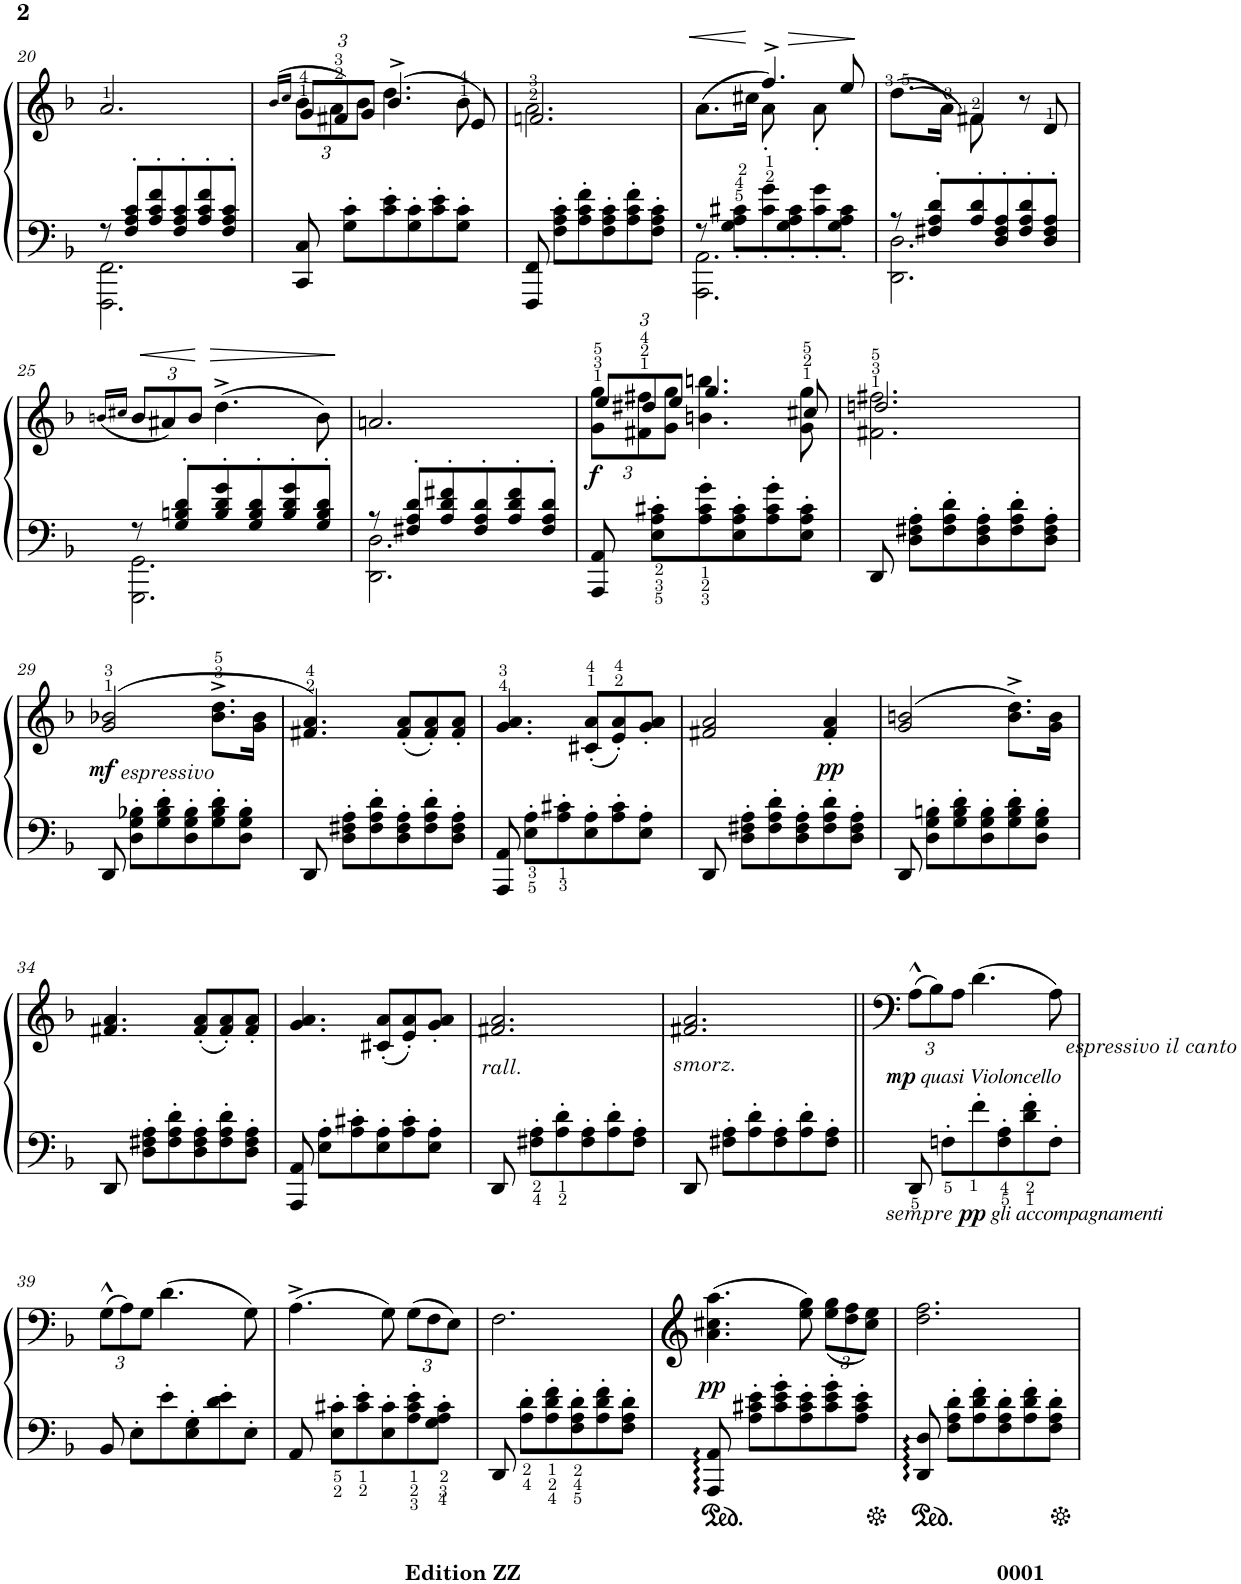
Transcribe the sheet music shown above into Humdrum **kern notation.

**kern	**kern	**dynam
*part1	*part1	*part1
*staff2	*staff1	*staff1/2
*I"Piano	*	*
*I'Pno.	*	*
!!LO:PB:g=z
*clefF4	*clefG2	*
*k[b-]	*k[b-]	*
*M3/4	*M3/4	*
=20	=20	=20
*^	*	*
8r	2.FFF\ 2.FF\	2.a/	.
8F/' 8A/' 8c/'L	.	.	.
8A/' 8c/' 8f/'	.	.	.
8F/' 8A/' 8c/'	.	.	.
8A/' 8c/' 8f/'	.	.	.
8F/' 8A/' 8c/'J	.	.	.
*v	*v	*	*
=21	=21	=21
.	(16qb-/LL	.
.	16qcc/JJ	.
*	*Xbrackettup	*
*	*^	*
8CC/ 8C/	12g/L	12b-\L	.
.	12f#X/)	12a\	.
8G\' 8c\'L	.	.	.
.	12g/J	12b-\J	.
8c\' 8e\'	(4.b-^/	4.dd\	.
8G\' 8c\'	.	.	.
8c\' 8e\'	.	.	.
8G\' 8c\'J	8e/)	8b-\	.
=22	=22	=22	=22
8FFF/ 8FF/	2.fn/	2.a\	.
8F\' 8A\' 8c\'L	.	.	.
8A\' 8c\' 8f\'	.	.	.
8F\' 8A\' 8c\'	.	.	.
8A\' 8c\' 8f\'	.	.	.
8F\' 8A\' 8c\'J	.	.	.
=23	=23	=23	=23
*^	*	*	*
!	!	!	!	!LO:HP:b
8r	2.AAA\ 2.AA\	(8.a\L	4ryy	<
8G\' 8A\' 8c#X\'L	.	.	.	.
.	.	16cc#X\Jk	.	.
8c#\' 8g\'	.	4.ff^/)	8a'\	[
8G\' 8A\' 8c#\'	.	.	8ryy	.
!	!	!	!	!LO:HP:b
8c#\' 8g\'	.	.	8a'\	>
8G\' 8A\' 8c#\'J	.	8ee/	8ryy	.
=24	=24	=24	=24	=24
8r	2.DD\ 2.D\	((8.dd\L	4ryy	.
8F#X/' 8A/' 8d/'L	.	.	.	.
.	.	16a\Jk))	.	.
8A/' 8d/'	.	4f#X/	8f#\	.
8D/' 8F#/' 8A/'	.	.	4.ryy	.
8F#/' 8A/' 8d/'	.	8r	.	.
8D/' 8F#/' 8A/'J	.	8d/	.	.
*	*	*v	*v	*
!!LO:LB:g=z
=25	=25	=25	=25
.	.	(16qbn/LL	.
.	.	16qcc#X/JJ	.
8r	2.GGG\ 2.GG\	12b/L	.
.	.	12a#X/)	.
8G/' 8Bn/' 8d/'L	.	.	.
.	.	12b/J	.
8B/' 8d/' 8g/'	.	(4.dd^\	]
8G/' 8B/' 8d/'	.	.	.
8B/' 8d/' 8g/'	.	.	.
8G/' 8B/' 8d/'J	.	8b\)	.
=26	=26	=26	=26
8r	2.DD\ 2.D\	2.an/	.
8F#X/' 8A/' 8d/'L	.	.	.
8A/' 8d/' 8f#X/'	.	.	.
8F#/' 8A/' 8d/'	.	.	.
8A/' 8d/' 8f#/'	.	.	.
8F#/' 8A/' 8d/'J	.	.	.
*v	*v	*	*
=27	=27	=27
*	*^	*
!	!	!	!LO:DY:b
8AAA/ 8AA/	12ee/L	12g\ 12gg\L	f
.	12dd#X/	12f#X\ 12ff#X\	.
8E\' 8A\' 8c#X\'L	.	.	.
.	12ee/J	12g\ 12gg\J	.
8A\' 8c#\' 8g\'	4.gg/	4.bn\ 4.bbn\	.
8E\' 8A\' 8c#\'	.	.	.
8A\' 8c#\' 8g\'	.	.	.
8E\' 8A\' 8c#\'J	8cc#X/	8g\ 8gg\	.
=28	=28	=28	=28
8DD/	2.ddn/	2.f#X\ 2.ff#X\	.
8D\' 8F#X\' 8A\'L	.	.	.
8F#\' 8A\' 8d\'	.	.	.
8D\' 8F#\' 8A\'	.	.	.
8F#\' 8A\' 8d\'	.	.	.
8D\' 8F#\' 8A\'J	.	.	.
*	*v	*v	*
!!LO:LB:g=z
=29	=29	=29
!	!LO:TX:b:i:t=espressivo	!
!	!	!LO:DY:b
8DD/	(2g/ 2b-X/	mf
8D\' 8G\' 8B-X\'L	.	.
8G\' 8B-\' 8d\'	.	.
8D\' 8G\' 8B-\'	.	.
8G\' 8B-\' 8d\'	8.b-\^ 8.dd\^L	.
8D\' 8G\' 8B-\'J	.	.
.	16g\ 16b-\Jk	.
=30	=30	=30
8DD/	4.f#X/ 4.a/)	.
8D\' 8F#X\' 8A\'L	.	.
8F#\' 8A\' 8d\'	.	.
8D\' 8F#\' 8A\'	(8f#/' 8a/'L	.
8F#\' 8A\' 8d\'	8f#/' 8a/')	.
8D\' 8F#\' 8A\'J	8f#/' 8a/'J	.
=31	=31	=31
8AAA/ 8AA/	4.g/ 4.a/	.
8E\' 8A\'L	.	.
8A\' 8c#X\'	.	.
8E\' 8A\'	(8c#X/' 8a/'L	.
8A\' 8c#\'	8e/' 8a/')	.
8E\' 8A\'J	8g/' 8a/'J	.
=32	=32	=32
8DD/	2f#X/ 2a/	.
8D\' 8F#X\' 8A\'L	.	.
8F#\' 8A\' 8d\'	.	.
8D\' 8F#\' 8A\'	.	.
!	!	!LO:DY:b
8F#\' 8A\' 8d\'	4f#/' 4a/'	pp
8D\' 8F#\' 8A\'J	.	.
=33	=33	=33
8DD/	(2g/ 2bn/	.
8D\' 8G\' 8Bn\'L	.	.
8G\' 8B\' 8d\'	.	.
8D\' 8G\' 8B\'	.	.
8G\' 8B\' 8d\'	8.b\^ 8.dd\^L)	.
8D\' 8G\' 8B\'J	.	.
.	16g\ 16b\Jk	.
!!LO:LB:g=z
=34	=34	=34
8DD/	4.f#X/ 4.a/	.
8D\' 8F#X\' 8A\'L	.	.
8F#\' 8A\' 8d\'	.	.
8D\' 8F#\' 8A\'	(8f#/' 8a/'L	.
8F#\' 8A\' 8d\'	8f#/' 8a/')	.
8D\' 8F#\' 8A\'J	8f#/' 8a/'J	.
=35	=35	=35
8AAA/ 8AA/	4.g/ 4.a/	.
8E\' 8A\'L	.	.
8A\' 8c#X\'	.	.
8E\' 8A\'	(8c#X/' 8a/'L	.
8A\' 8c#\'	8e/' 8a/')	.
8E\' 8A\'J	8g/' 8a/'J	.
=36	=36	=36
!	!LO:TX:b:i:t=rall.	!
8DD/	2.f#X/ 2.a/	.
8F#X\' 8A\'L	.	.
8A\' 8d\'	.	.
8F#\' 8A\'	.	.
8A\' 8d\'	.	.
8F#\' 8A\'J	.	.
=37	=37	=37
!	!LO:TX:b:i:t=smorz.	!
8DD/	2.f#X/ 2.a/	.
8F#X\' 8A\'L	.	.
8A\' 8d\'	.	.
8F#\' 8A\'	.	.
8A\' 8d\'	.	.
8F#\' 8A\'J	.	.
=38||	=38||	=38||
!	!LO:TX:b:i:t=espressivo il canto	!
!	!	!LO:DY:b=2
!	!	!LO:DY:n=1:b=2
!	!	!LO:DY:n=2:b=2
!	!	!LO:DY:n=3:b
!	!	!LO:DY:n=4:b
8DD/	(12A^^\L	other-dynamics pp other-dynamics mp other-dynamics
.	12B-\)	.
8Fn'\L	.	.
.	12A\J	.
8f'\	(4.d\	.
8F\' 8A\'	.	.
8d\' 8f\'	.	.
8F'\J	8A\)	.
!!LO:LB:g=z
=39	=39	=39
8BB-/	(12G^^\L	.
.	12A\)	.
8E'\L	.	.
.	12G\J	.
8e'\	(4.d\	.
8E\' 8G\'	.	.
8d\' 8e\'	.	.
8E'\J	8G\)	.
=40	=40	=40
8AA/	(4.A^\	.
8E\' 8c#X\'L	.	.
8c#\' 8e\'	.	.
8E\' 8c#\'	8G\)	.
8A\' 8c#\' 8e\'	(12G\L	.
.	12F\	.
8G\' 8A\' 8c#\'J	.	.
.	12E\J)	.
=41	=41	=41
!LO:TX:b:B:t=Edition ZZ                                                                               0001	!	!
8DD/	2.F\	.
8A\' 8d\'L	.	.
8A\' 8d\' 8f\'	.	.
8F\' 8A\' 8d\'	.	.
8A\' 8d\' 8f\'	.	.
8F\' 8A\' 8d\'J	.	.
=42	=42	=42
!	!	!LO:DY:b
8AAA/ 8AA/	(4.a\ 4.cc#X\ 4.aa\	pp
8A\' 8c#X\' 8e\'L	.	.
8c#\' 8e\' 8g\'	.	.
8A\' 8c#\' 8e\'	8ee\ 8gg\)	.
8c#\' 8e\' 8g\'	(<12ee\ 12gg\L	.
.	12dd\ 12ff\	.
8A\' 8c#\' 8e\'J	.	.
.	12cc#\ 12ee\J)	.
=43	=43	=43
8DD/ 8D/	2.dd\ 2.ff\	.
8F\' 8A\' 8d\'L	.	.
8A\' 8d\' 8f\'	.	.
8F\' 8A\' 8d\'	.	.
8A\' 8d\' 8f\'	.	.
8F\' 8A\' 8d\'J	.	.
=	=	=
*-	*-	*-
